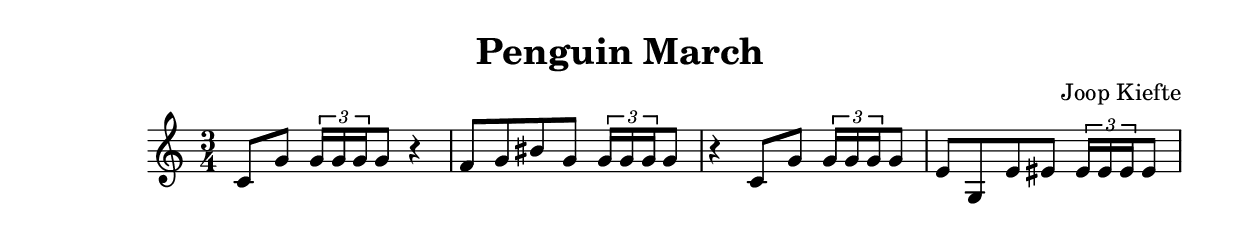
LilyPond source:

\header {
  title = "Penguin March"
  composer = "Joop Kiefte"
}

\score {
  \relative c' {
    \time 3/4
    c8 g' \tuplet 3/2 { g16 g16 g16 } g8 r4
    f8 g bis g \tuplet 3/2 { g16 g16 g16 } g8
    r4 c,8 g' \tuplet 3/2 { g16 g16 g16 } g8
    e8 g, e' eis \tuplet 3/2 { eis16 eis16 eis16 } eis8
  }

  \layout {}
  \midi {}
}